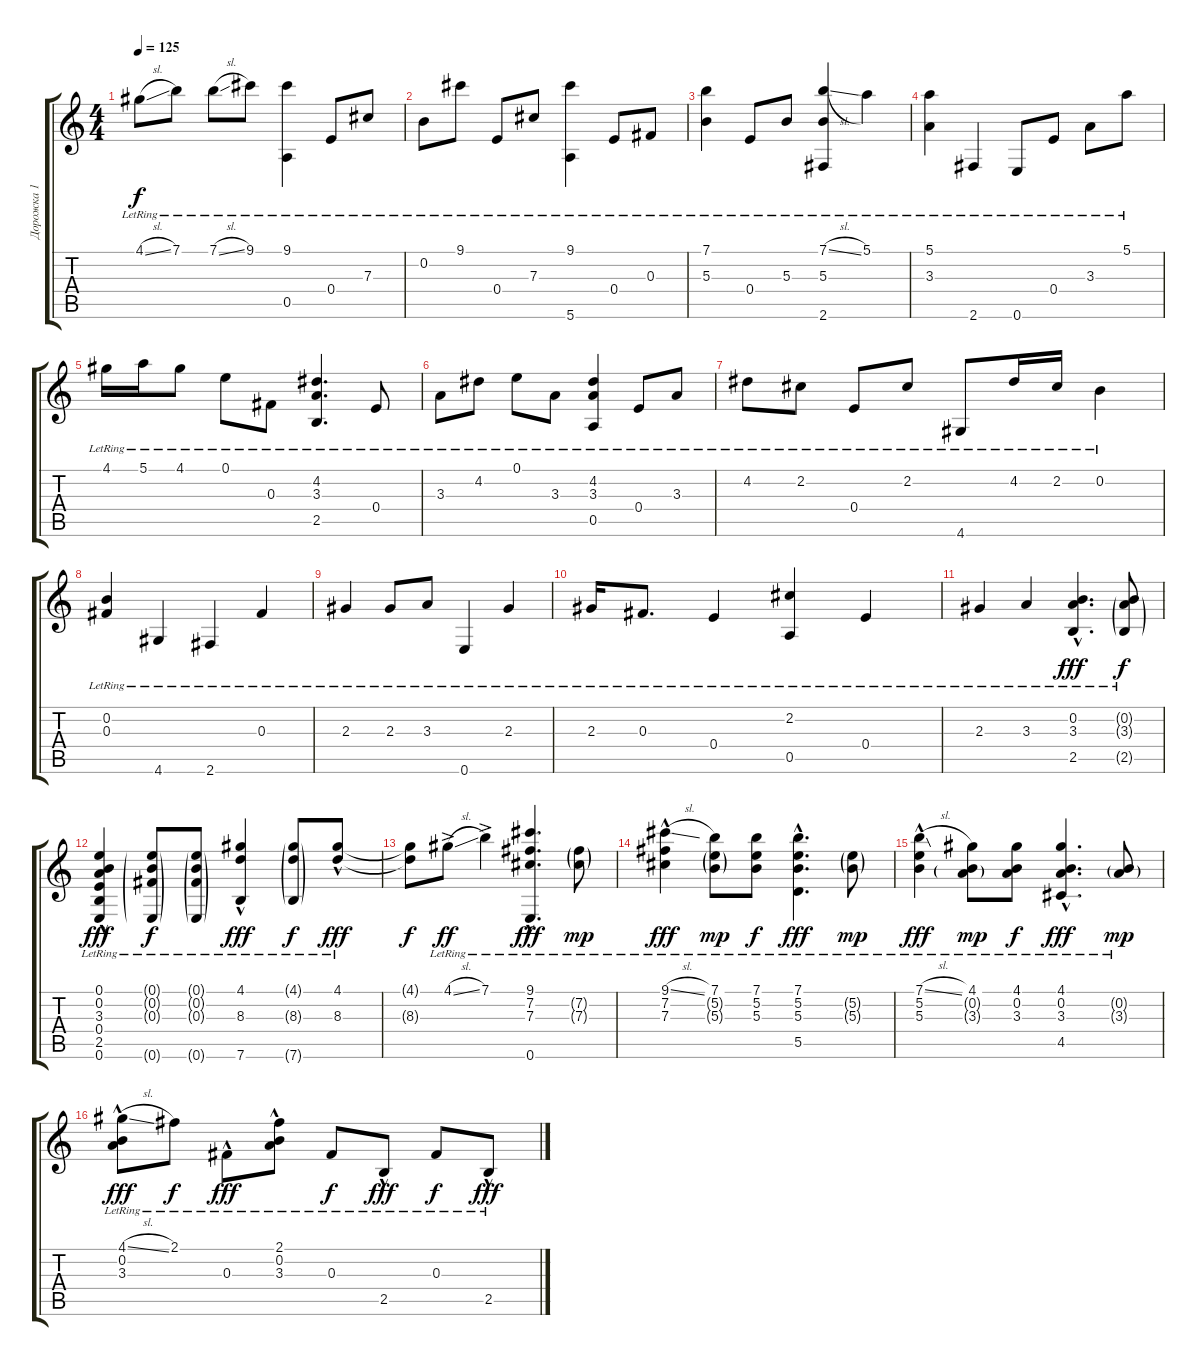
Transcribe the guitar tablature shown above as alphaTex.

\track ("Дорожка 1" "Дорожка 1") {instrument acousticguitarsteel}
\staff {score tabs}
\tuning (E4 B3 Gb3 E3 A2 E2) {hide}
\ts (4 4)
\tempo 125
\clef g2
\ks c
4.1{sl lr}.8{dy f} 7.1{lr}.8 7.1{sl lr}.8 9.1{lr}.8 (9.1{lr} 0.5{lr}).4 0.4{lr}.8 7.3{lr}.8 |
0.2{lr}.8 9.1{lr}.8 0.4{lr}.8 7.3{lr}.8 (9.1{lr} 5.6{lr}).4 0.4{lr}.8 0.3{lr}.8 |
(7.1{lr} 5.3{lr}).4 0.4{lr}.8 5.3{lr}.8 (7.1{sl lr} 5.3{lr} 2.6{lr}).4 5.1{lr}.4 |
(5.1{lr} 3.3{lr}).4 2.6{lr}.4 0.6{lr}.8 0.4{lr}.8 3.3{lr}.8 5.1{lr}.8 |
4.1{lr}.16 5.1{lr}.16 4.1{lr}.8 0.1{lr}.8 0.3{lr}.8 (4.2{lr} 3.3{lr} 2.5{lr}).4{d} 0.4{lr}.8 |
3.3{lr}.8 4.2{lr}.8 0.1{lr}.8 3.3{lr}.8 (4.2{lr} 3.3{lr} 0.5{lr}).4 0.4{lr}.8 3.3{lr}.8 |
4.2{lr}.8 2.2{lr}.8 0.4{lr}.8 2.2{lr}.8 4.6{lr}.8 4.2{lr}.16 2.2{lr}.16 0.2{lr}.4 |
(0.2{lr} 0.3{lr}).4 4.6{lr}.4 2.6{lr}.4 0.3{lr}.4 |
2.3{lr}.4 2.3{lr}.8 3.3{lr}.8 0.6{lr}.4 2.3{lr}.4 |
2.3{lr}.16 0.3{lr}.8{d} 0.4{lr}.4 (2.2{lr} 0.5{lr}).4 0.4{lr}.4 |
2.3{lr}.4 3.3{lr}.4 (0.2{hac lr} 3.3{hac lr} 2.5{hac lr}).4{d dy fff} (0.2{g lr} 3.3{g lr} 2.5{g lr}).8{dy f} |
(0.1{hac lr} 0.2{hac lr} 3.3{hac lr} 0.4{hac lr} 2.5{hac lr} 0.6{hac lr}).4{dy fff} (0.1{g lr} 0.2{g lr} 0.3{g lr} 0.6{g lr}).8{dy f} (0.1{g lr} 0.2{g lr} 0.3{g lr} 0.6{g lr}).8 (4.1{hac lr} 8.3{hac lr} 7.6{hac lr}).4{dy fff} (4.1{g lr} 8.3{g lr} 7.6{g lr}).8{dy f} (4.1{hac lr} 8.3{hac lr}).8{dy fff} |
(4.1{t} 8.3{t}).8{dy f} 4.1{sl ac lr}.8{dy ff} 7.1{ac lr}.4 (9.1{hac lr} 7.2{hac lr} 7.3{hac lr} 0.6{hac lr}).4{d dy fff} (7.2{g lr} 7.3{g lr}).8{dy mp} |
(9.1{sl hac lr} 7.2{hac lr} 7.3{hac lr}).4{dy fff} (7.1{lr} 5.2{g lr} 5.3{g lr}).8{dy mp} (7.1{lr} 5.2{lr} 5.3{lr}).8{dy f} (7.1{hac lr} 5.2{hac lr} 5.3{hac lr} 5.5{hac lr}).4{d dy fff} (5.2{g lr} 5.3{g lr}).8{dy mp} |
(7.1{sl hac lr} 5.2{hac lr} 5.3{hac lr}).4{dy fff} (4.1{lr} 0.2{g lr} 3.3{g lr}).8{dy mp} (4.1{lr} 0.2{lr} 3.3{lr}).8{dy f} (4.1{hac lr} 0.2{hac lr} 3.3{hac lr} 4.5{lr}).4{d dy fff} (0.2{g lr} 3.3{g lr}).8{dy mp} |
(4.1{sl hac lr} 0.2{hac lr} 3.3{hac lr}).8{dy fff} 2.1{lr}.8{dy f} 0.3{hac lr}.8{dy fff} (2.1{hac lr} 0.2{hac lr} 3.3{hac lr}).8 0.3{lr}.8{dy f} 2.5{hac lr}.8{dy fff} 0.3{lr}.8{dy f} 2.5{hac lr}.8{dy fff}
